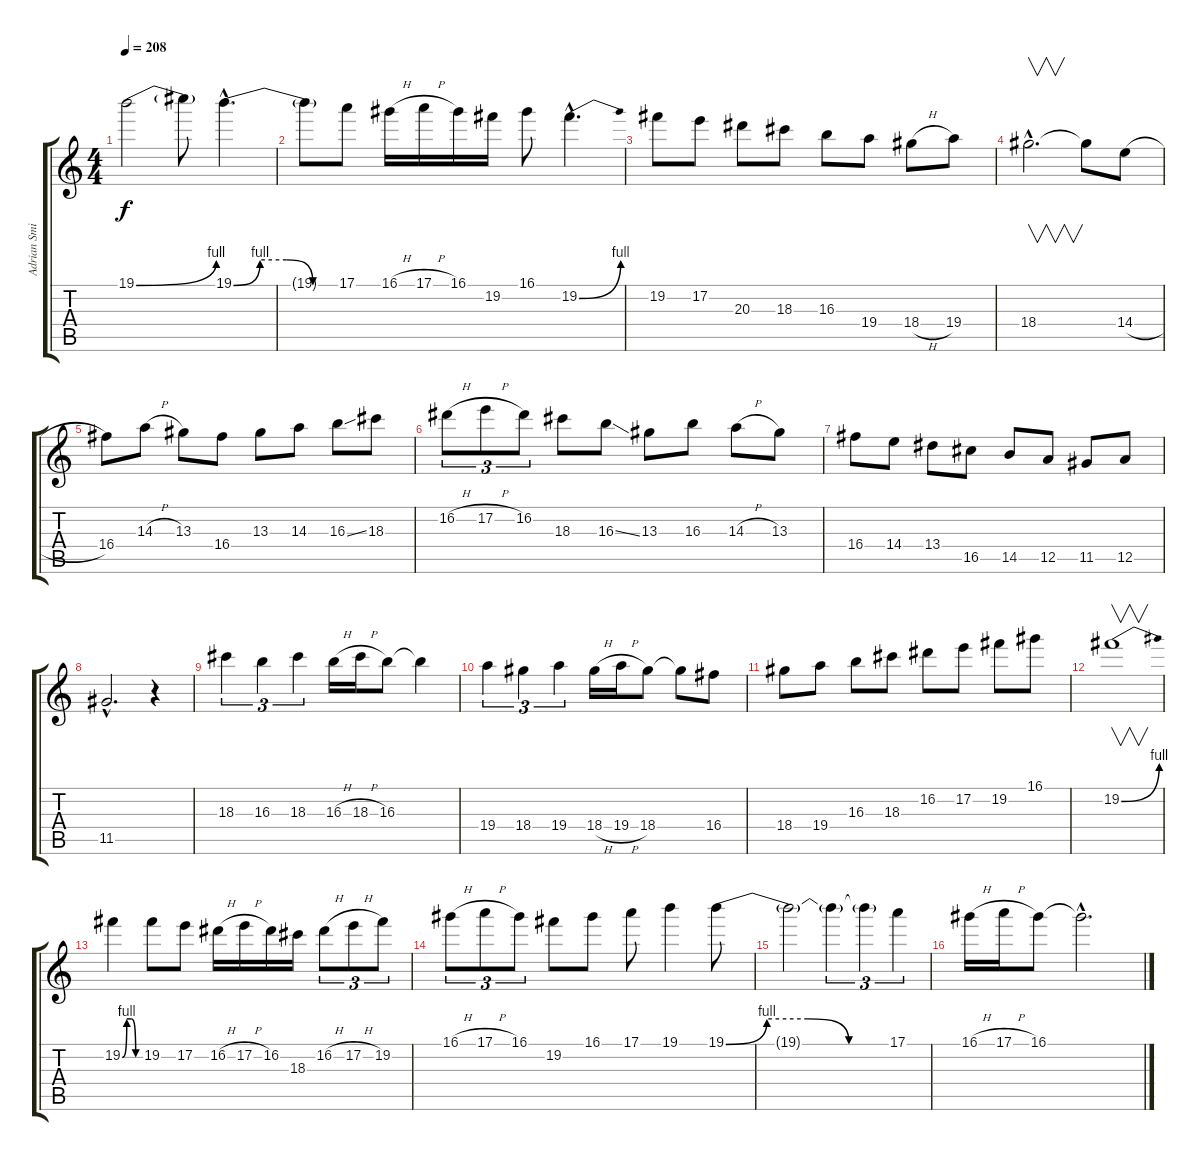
\track ("Adrian Smith" "Adrian Smi") {instrument distortionguitar}
\staff {score tabs}
\tuning (E4 B3 G3 D3 A2 E2) {hide}
\ts (4 4)
\tempo 208
\clef g2
\ks c
19.1{be (bend 0 0 60 4)}.2{dy f} 19.1{t}.8 19.1{be (custom 0 0 15 4 30 4 45 0 60 0) hac}.4{d} |
19.1{t}.8 17.1.8 16.1{h}.16 17.1{h}.16 16.1.16 19.2.16 16.1.8 19.2{be (bend 0 0 60 4) hac}.4{d} |
19.2.8 17.2.8 20.3.8 18.3.8 16.3.8 19.4.8 18.4{h}.8 19.4.8 |
18.4{hac}.2{v d} 18.4{t}.8 14.4{h}.8 |
16.4.8 14.3{h}.8 13.3.8 16.4.8 13.3.8 14.3.8 16.3{ss}.8 18.3.8 |
16.2{h}.8{tu (3 2)} 17.2{h}.8{tu (3 2)} 16.2.8{tu (3 2)} 18.3.8 16.3{ss}.8 13.3.8 16.3.8 14.3{h}.8 13.3.8 |
16.4.8 14.4.8 13.4.8 16.5.8 14.5.8 12.5.8 11.5.8 12.5.8 |
11.5{hac}.2{d} r.4 |
18.3.4{tu (3 2)} 16.3.4{tu (3 2)} 18.3.4{tu (3 2)} 16.3{h}.16 18.3{h}.16 16.3.8 16.3{t}.4 |
19.4.4{tu (3 2)} 18.4.4{tu (3 2)} 19.4.4{tu (3 2)} 18.4{h}.16 19.4{h}.16 18.4.8 18.4{t}.8 16.4.8 |
18.4.8 19.4.8 16.3.8 18.3.8 16.2.8 17.2.8 19.2.8 16.1.8 |
19.2{be (bend 0 0 60 4)}.1{v} |
19.2{be (custom 0 0 15 4 30 4 45 0 60 0)}.4 19.2.8 17.2.8 16.2{h}.16 17.2{h}.16 16.2.16 18.3.16 16.2{h}.8{tu (3 2)} 17.2{h}.8{tu (3 2)} 19.2.8{tu (3 2)} |
16.1{h}.8{tu (3 2)} 17.1{h}.8{tu (3 2)} 16.1.8{tu (3 2)} 19.2.8 16.1.8 17.1.8 19.1.4 19.1{be (custom 0 0 15 4 30 4 45 0 60 0)}.8 |
19.1{t}.2 19.1{t}.4{tu (3 2)} 19.1{t}.4{tu (3 2)} 17.1.4{tu (3 2)} |
16.1{h}.16 17.1{h}.16 16.1.8 16.1{hac t}.2{d}
